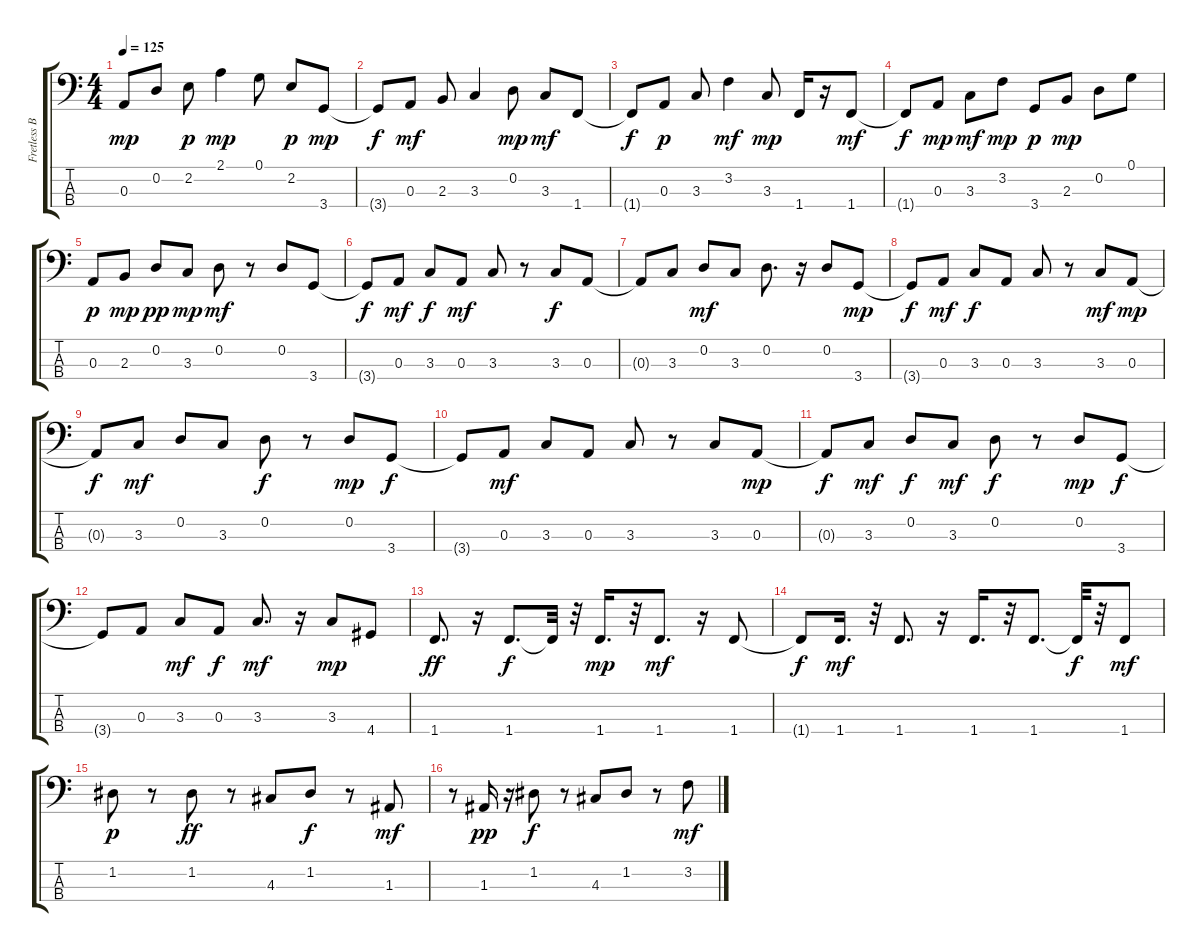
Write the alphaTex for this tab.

\track ("Fretless Bass" "Fretless B") {instrument electricbassfinger}
\staff {score tabs}
\tuning (G2 D2 A1 E1) {hide}
\ts (4 4)
\tempo 125
\clef f4
\ks c
0.3.8{dy mp} 0.2.8 2.2.8{dy p} 2.1.4{dy mp} 0.1.8 2.2.8{dy p} 3.4.8{dy mp} |
3.4{t}.8{dy f} 0.3.8{dy mf} 2.3.8 3.3.4 0.2.8{dy mp} 3.3.8{dy mf} 1.4.8 |
1.4{t}.8{dy f} 0.3.8{dy p} 3.3.8 3.2.4{dy mf} 3.3.8{dy mp} 1.4.16 r.16 1.4.8{dy mf} |
1.4{t}.8{dy f} 0.3.8{dy mp} 3.3.8{dy mf} 3.2.8{dy mp} 3.4.8{dy p} 2.3.8{dy mp} 0.2.8 0.1.8 |
0.3.8{dy p} 2.3.8{dy mp} 0.2.8{dy pp} 3.3.8{dy mp} 0.2.8{dy mf} r.8 0.2.8 3.4.8 |
3.4{t}.8{dy f} 0.3.8{dy mf} 3.3.8{dy f} 0.3.8{dy mf} 3.3.8 r.8 3.3.8{dy f} 0.3.8 |
0.3{t}.8 3.3.8 0.2.8{dy mf} 3.3.8 0.2.8{d} r.16 0.2.8 3.4.8{dy mp} |
3.4{t}.8{dy f} 0.3.8{dy mf} 3.3.8{dy f} 0.3.8 3.3.8 r.8 3.3.8{dy mf} 0.3.8{dy mp} |
0.3{t}.8{dy f} 3.3.8{dy mf} 0.2.8 3.3.8 0.2.8{dy f} r.8 0.2.8{dy mp} 3.4.8{dy f} |
3.4{t}.8 0.3.8{dy mf} 3.3.8 0.3.8 3.3.8 r.8 3.3.8 0.3.8{dy mp} |
0.3{t}.8{dy f} 3.3.8{dy mf} 0.2.8{dy f} 3.3.8{dy mf} 0.2.8{dy f} r.8 0.2.8{dy mp} 3.4.8{dy f} |
3.4{t}.8 0.3.8 3.3.8{dy mf} 0.3.8{dy f} 3.3.8{d dy mf} r.16 3.3.8{dy mp} 4.4.8 |
1.4.8{d dy ff} r.16 1.4.8{d dy f} 1.4{t}.32 r.32 1.4.16{d dy mp} r.32 1.4.8{d dy mf} r.16 1.4.8 |
1.4{t}.8{dy f} 1.4.16{d dy mf} r.32 1.4.8{d} r.16 1.4.16{d} r.32 1.4.8{d} 1.4{t}.32{dy f} r.32 1.4.8{dy mf} |
1.2.8{dy p} r.8 1.2.8{dy ff} r.8 4.3.8 1.2.8{dy f} r.8 1.3.8{dy mf} |
r.8 1.3.16{dy pp} r.16 1.2.8{dy f} r.8 4.3.8 1.2.8 r.8 3.2.8{dy mf}
